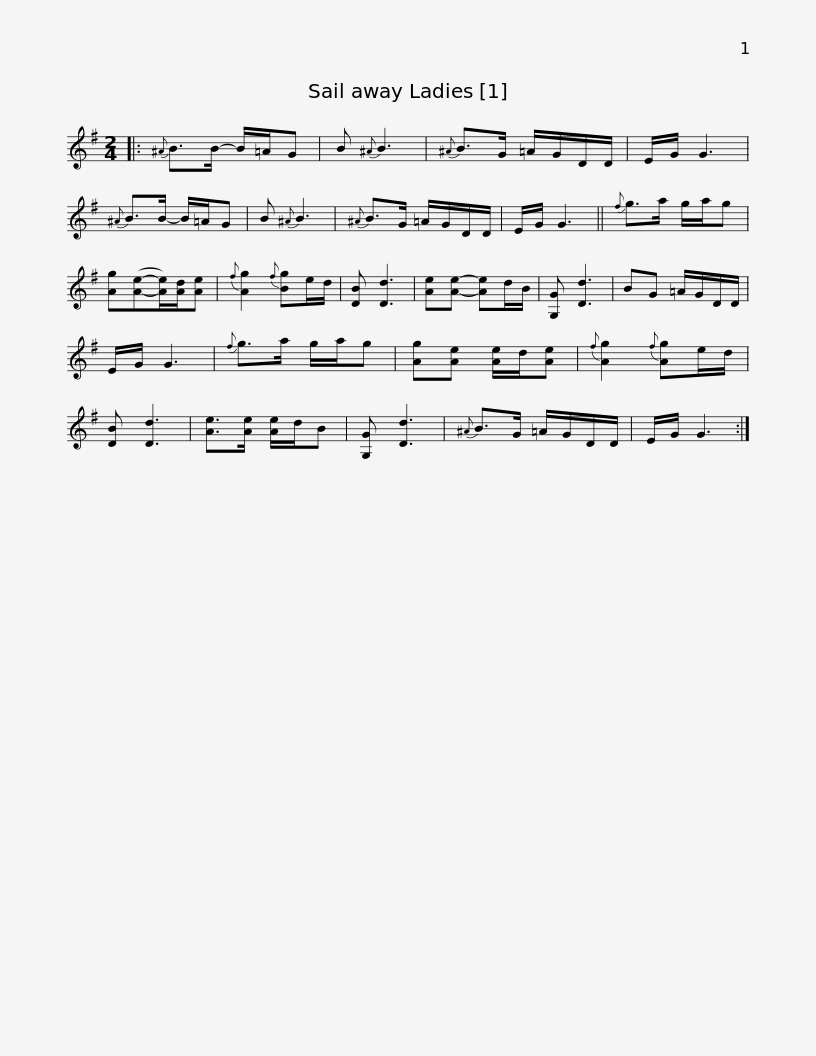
X:1
L:1/8
M:2/4
I:linebreak $
K:G
V:1 treble
V:1
|:{^A} B>B- B/=A/G | B{^A} B3 |{^A} B>G =A/G/D/D/ | E/G/ G3 |{^A} B>B- B/=A/G | %5
 B{^A} B3 |{^A} B>G =A/G/D/D/ |$ E/G/ G3 ||{f} g>a g/a/g | [Ag]([Ae]-[Ae]/)[Ad]/[Ae] | %10
{f} [Ag]2{f} [Bg]e/d/ | [DB] [Dd]3 | [Ae][Ae]- [Ae]d/B/ | [G,G] [Dd]3 | BG =A/G/D/D/ | %15
 E/G/ G3 |${f} g>a g/a/g | [Ag][Ae] [Ae]/d/[Ae] |{f} [Ag]2{f} [Ag]e/d/ | [DB] [Dd]3 | %20
 [Ae]>[Ae] [Ae]/d/B | [G,G] [Dd]3 |{^A} B>G =A/G/D/D/ | E/G/ G3 :| %24
